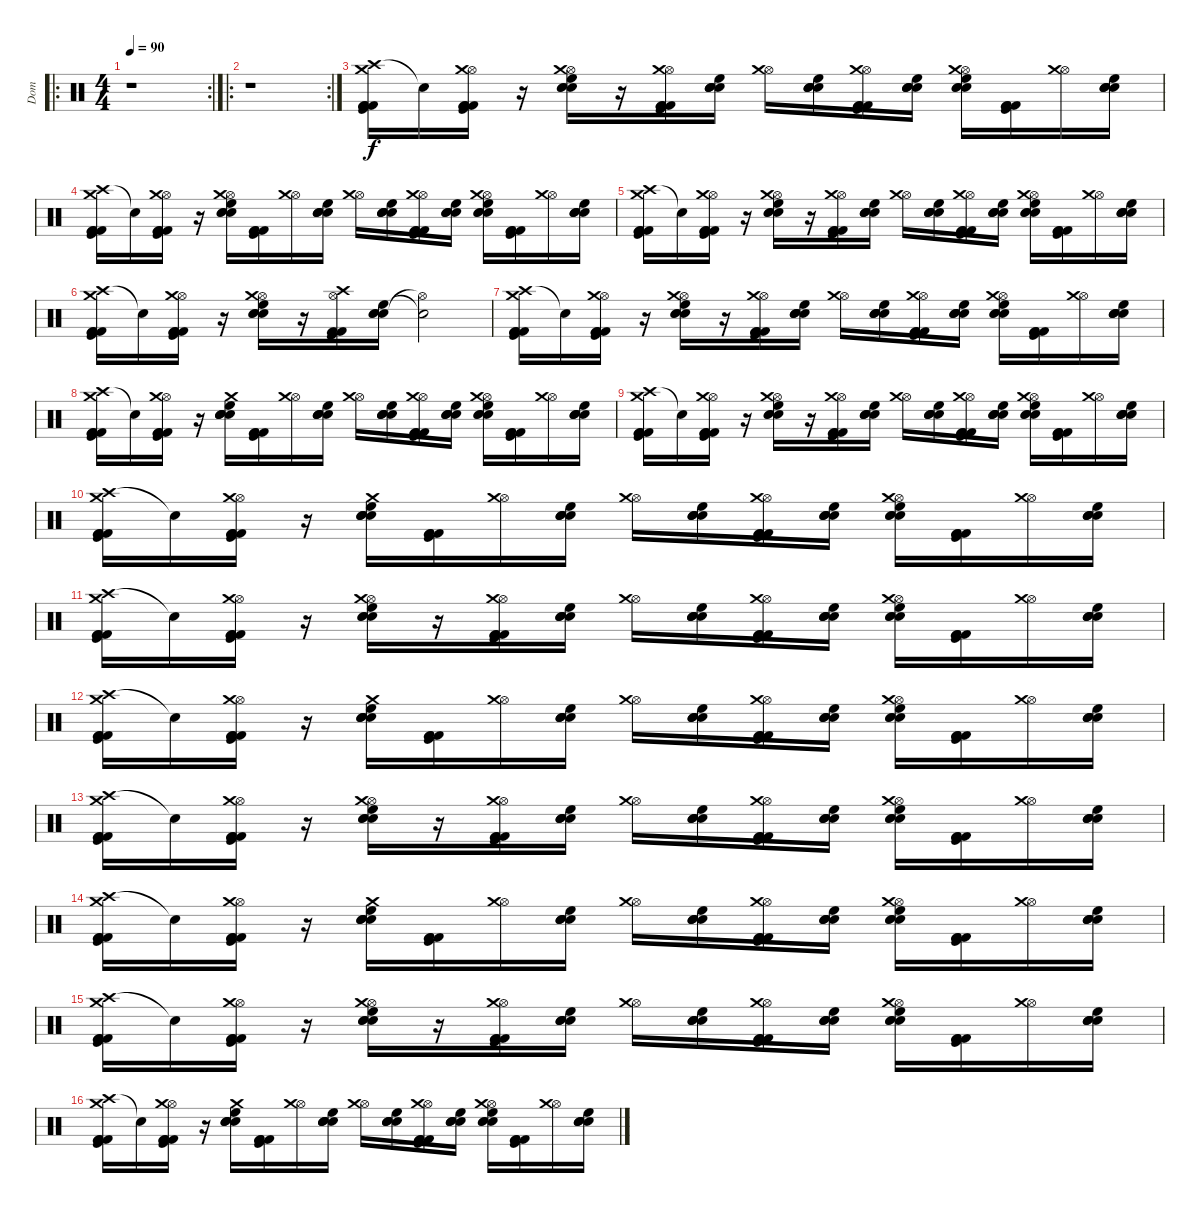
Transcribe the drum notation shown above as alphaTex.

\track ("Dom" "Dom") {instrument percussion}
\staff {score}
\articulation defaults
\ro
\rc 2
\ts (4 4)
\tempo 90
\clef neutral
\ks c
r.1{dy f} |
\ro
\rc 2
r.1 |
("Crash high (hit)" "Crash medium (hit)" "Kick (hit) 2" "Kick (hit)" "Kick (hit) 2" "Kick (hit) 2").16 "Snare (hit)"{t}.16 ("Hi-Hat (open)" "Crash medium (hit)" "Kick (hit) 2" "Kick (hit)" "Kick (hit) 2" "Kick (hit) 2").16 r.16 ("Hi-Hat (open)" "Crash medium (hit)" "Electric Snare (hit)" "High Floor Tom (hit)" "Electric Snare (hit)" "Electric Snare (hit)").16 r.16 ("Hi-Hat (open)" "Crash medium (hit)" "Kick (hit) 2" "Kick (hit)" "Kick (hit) 2" "Kick (hit) 2").16 ("Electric Snare (hit)" "Electric Snare (hit)" "High Floor Tom (hit)" "Electric Snare (hit)" "Electric Snare (hit)").16 ("Hi-Hat (open)" "Crash medium (hit)").16 ("Electric Snare (hit)" "Electric Snare (hit)" "High Floor Tom (hit)" "Electric Snare (hit)" "Electric Snare (hit)").16 ("Hi-Hat (open)" "Crash medium (hit)" "Kick (hit) 2" "Kick (hit)" "Kick (hit) 2" "Kick (hit) 2").16 ("Electric Snare (hit)" "Electric Snare (hit)" "High Floor Tom (hit)" "Electric Snare (hit)" "Electric Snare (hit)").16 ("Hi-Hat (open)" "Crash medium (hit)" "Electric Snare (hit)" "High Floor Tom (hit)" "Electric Snare (hit)" "Electric Snare (hit)").16 ("Kick (hit) 2" "Kick (hit)" "Kick (hit) 2" "Kick (hit) 2").16 ("Hi-Hat (open)" "Crash medium (hit)").16 ("Electric Snare (hit)" "Electric Snare (hit)" "High Floor Tom (hit)" "Electric Snare (hit)" "Electric Snare (hit)").16 |
("Crash high (hit)" "Crash medium (hit)" "Kick (hit) 2" "Kick (hit)" "Kick (hit) 2" "Kick (hit) 2").16 "Snare (hit)"{t}.16 ("Hi-Hat (open)" "Crash medium (hit)" "Kick (hit) 2" "Kick (hit)" "Kick (hit) 2" "Kick (hit) 2").16 r.16 ("Hi-Hat (open)" "Crash medium (hit)" "Electric Snare (hit)" "High Floor Tom (hit)" "Electric Snare (hit)" "Electric Snare (hit)").16 ("Kick (hit) 2" "Kick (hit)" "Kick (hit) 2" "Kick (hit) 2").16 ("Hi-Hat (open)" "Crash medium (hit)").16 ("Electric Snare (hit)" "Electric Snare (hit)" "High Floor Tom (hit)" "Electric Snare (hit)" "Electric Snare (hit)").16 ("Hi-Hat (open)" "Crash medium (hit)").16 ("Electric Snare (hit)" "Electric Snare (hit)" "High Floor Tom (hit)" "Electric Snare (hit)" "Electric Snare (hit)").16 ("Hi-Hat (open)" "Crash medium (hit)" "Kick (hit) 2" "Kick (hit)" "Kick (hit) 2" "Kick (hit) 2").16 ("Electric Snare (hit)" "Electric Snare (hit)" "High Floor Tom (hit)" "Electric Snare (hit)" "Electric Snare (hit)").16 ("Hi-Hat (open)" "Crash medium (hit)" "Electric Snare (hit)" "High Floor Tom (hit)" "Electric Snare (hit)" "Electric Snare (hit)").16 ("Kick (hit) 2" "Kick (hit)" "Kick (hit) 2" "Kick (hit) 2").16 ("Hi-Hat (open)" "Crash medium (hit)").16 ("Electric Snare (hit)" "Electric Snare (hit)" "High Floor Tom (hit)" "Electric Snare (hit)" "Electric Snare (hit)").16 |
("Crash high (hit)" "Crash medium (hit)" "Kick (hit) 2" "Kick (hit)" "Kick (hit) 2" "Kick (hit) 2").16 "Snare (hit)"{t}.16 ("Hi-Hat (open)" "Crash medium (hit)" "Kick (hit) 2" "Kick (hit)" "Kick (hit) 2" "Kick (hit) 2").16 r.16 ("Hi-Hat (open)" "Crash medium (hit)" "Electric Snare (hit)" "High Floor Tom (hit)" "Electric Snare (hit)" "Electric Snare (hit)").16 r.16 ("Hi-Hat (open)" "Crash medium (hit)" "Kick (hit) 2" "Kick (hit)" "Kick (hit) 2" "Kick (hit) 2").16 ("Electric Snare (hit)" "Electric Snare (hit)" "High Floor Tom (hit)" "Electric Snare (hit)" "Electric Snare (hit)").16 ("Hi-Hat (open)" "Crash medium (hit)").16 ("Electric Snare (hit)" "Electric Snare (hit)" "High Floor Tom (hit)" "Electric Snare (hit)" "Electric Snare (hit)").16 ("Hi-Hat (open)" "Crash medium (hit)" "Kick (hit) 2" "Kick (hit)" "Kick (hit) 2" "Kick (hit) 2").16 ("Electric Snare (hit)" "Electric Snare (hit)" "High Floor Tom (hit)" "Electric Snare (hit)" "Electric Snare (hit)").16 ("Hi-Hat (open)" "Crash medium (hit)" "Electric Snare (hit)" "High Floor Tom (hit)" "Electric Snare (hit)" "Electric Snare (hit)").16 ("Kick (hit) 2" "Kick (hit)" "Kick (hit) 2" "Kick (hit) 2").16 ("Hi-Hat (open)" "Crash medium (hit)").16 ("Electric Snare (hit)" "Electric Snare (hit)" "High Floor Tom (hit)" "Electric Snare (hit)" "Electric Snare (hit)").16 |
("Crash high (hit)" "Crash medium (hit)" "Kick (hit) 2" "Kick (hit)" "Kick (hit) 2" "Kick (hit) 2").16 "Snare (hit)"{t}.16 ("Hi-Hat (open)" "Crash medium (hit)" "Kick (hit) 2" "Kick (hit)" "Kick (hit) 2" "Kick (hit) 2").16 r.16 ("Hi-Hat (open)" "Crash medium (hit)" "Electric Snare (hit)" "High Floor Tom (hit)" "Electric Snare (hit)" "Electric Snare (hit)").16 r.16 ("Hi-Hat (open)" "Crash high (hit)" "Kick (hit)" "Kick (hit) 2" "Kick (hit) 2").16 ("Electric Snare (hit)" "High Floor Tom (hit)" "Electric Snare (hit)" "Electric Snare (hit)").16 ("Hi-Hat (open)"{t} "Snare (hit)"{t}).2 |
("Crash high (hit)" "Crash medium (hit)" "Kick (hit) 2" "Kick (hit)" "Kick (hit) 2" "Kick (hit) 2").16 "Snare (hit)"{t}.16 ("Hi-Hat (open)" "Crash medium (hit)" "Kick (hit) 2" "Kick (hit)" "Kick (hit) 2" "Kick (hit) 2").16 r.16 ("Hi-Hat (open)" "Crash medium (hit)" "Electric Snare (hit)" "High Floor Tom (hit)" "Electric Snare (hit)" "Electric Snare (hit)").16 r.16 ("Hi-Hat (open)" "Crash medium (hit)" "Kick (hit) 2" "Kick (hit)" "Kick (hit) 2" "Kick (hit) 2").16 ("Electric Snare (hit)" "Electric Snare (hit)" "High Floor Tom (hit)" "Electric Snare (hit)" "Electric Snare (hit)").16 ("Hi-Hat (open)" "Crash medium (hit)").16 ("Electric Snare (hit)" "Electric Snare (hit)" "High Floor Tom (hit)" "Electric Snare (hit)" "Electric Snare (hit)").16 ("Hi-Hat (open)" "Crash medium (hit)" "Kick (hit) 2" "Kick (hit)" "Kick (hit) 2" "Kick (hit) 2").16 ("Electric Snare (hit)" "Electric Snare (hit)" "High Floor Tom (hit)" "Electric Snare (hit)" "Electric Snare (hit)").16 ("Hi-Hat (open)" "Crash medium (hit)" "Electric Snare (hit)" "High Floor Tom (hit)" "Electric Snare (hit)" "Electric Snare (hit)").16 ("Kick (hit) 2" "Kick (hit)" "Kick (hit) 2" "Kick (hit) 2").16 ("Hi-Hat (open)" "Crash medium (hit)").16 ("Electric Snare (hit)" "Electric Snare (hit)" "High Floor Tom (hit)" "Electric Snare (hit)" "Electric Snare (hit)").16 |
("Crash high (hit)" "Crash medium (hit)" "Kick (hit) 2" "Kick (hit)" "Kick (hit) 2" "Kick (hit) 2").16 "Snare (hit)"{t}.16 ("Hi-Hat (open)" "Crash medium (hit)" "Kick (hit) 2" "Kick (hit)" "Kick (hit) 2" "Kick (hit) 2").16 r.16 ("Electric Snare (hit)" "Crash medium (hit)" "Electric Snare (hit)" "High Floor Tom (hit)" "Electric Snare (hit)" "Electric Snare (hit)").16 ("Kick (hit) 2" "Kick (hit)" "Kick (hit) 2" "Kick (hit) 2").16 ("Hi-Hat (open)" "Crash medium (hit)").16 ("Electric Snare (hit)" "Electric Snare (hit)" "High Floor Tom (hit)" "Electric Snare (hit)" "Electric Snare (hit)").16 ("Hi-Hat (open)" "Crash medium (hit)").16 ("Electric Snare (hit)" "Electric Snare (hit)" "High Floor Tom (hit)" "Electric Snare (hit)" "Electric Snare (hit)").16 ("Hi-Hat (open)" "Crash medium (hit)" "Kick (hit) 2" "Kick (hit)" "Kick (hit) 2" "Kick (hit) 2").16 ("Electric Snare (hit)" "Electric Snare (hit)" "High Floor Tom (hit)" "Electric Snare (hit)" "Electric Snare (hit)").16 ("Hi-Hat (open)" "Crash medium (hit)" "Electric Snare (hit)" "High Floor Tom (hit)" "Electric Snare (hit)" "Electric Snare (hit)").16 ("Kick (hit) 2" "Kick (hit)" "Kick (hit) 2" "Kick (hit) 2").16 ("Hi-Hat (open)" "Crash medium (hit)").16 ("Electric Snare (hit)" "Electric Snare (hit)" "High Floor Tom (hit)" "Electric Snare (hit)" "Electric Snare (hit)").16 |
("Crash high (hit)" "Crash medium (hit)" "Kick (hit) 2" "Kick (hit)" "Kick (hit) 2" "Kick (hit) 2").16 "Snare (hit)"{t}.16 ("Hi-Hat (open)" "Crash medium (hit)" "Kick (hit) 2" "Kick (hit)" "Kick (hit) 2" "Kick (hit) 2").16 r.16 ("Hi-Hat (open)" "Crash medium (hit)" "Electric Snare (hit)" "High Floor Tom (hit)" "Electric Snare (hit)" "Electric Snare (hit)").16 r.16 ("Hi-Hat (open)" "Crash medium (hit)" "Kick (hit) 2" "Kick (hit)" "Kick (hit) 2" "Kick (hit) 2").16 ("Electric Snare (hit)" "Electric Snare (hit)" "High Floor Tom (hit)" "Electric Snare (hit)" "Electric Snare (hit)").16 ("Hi-Hat (open)" "Crash medium (hit)").16 ("Electric Snare (hit)" "Electric Snare (hit)" "High Floor Tom (hit)" "Electric Snare (hit)" "Electric Snare (hit)").16 ("Hi-Hat (open)" "Crash medium (hit)" "Kick (hit) 2" "Kick (hit)" "Kick (hit) 2" "Kick (hit) 2").16 ("Electric Snare (hit)" "Electric Snare (hit)" "High Floor Tom (hit)" "Electric Snare (hit)" "Electric Snare (hit)").16 ("Hi-Hat (open)" "Crash medium (hit)" "Electric Snare (hit)" "High Floor Tom (hit)" "Electric Snare (hit)" "Electric Snare (hit)").16 ("Kick (hit) 2" "Kick (hit)" "Kick (hit) 2" "Kick (hit) 2").16 ("Hi-Hat (open)" "Crash medium (hit)").16 ("Electric Snare (hit)" "Electric Snare (hit)" "High Floor Tom (hit)" "Electric Snare (hit)" "Electric Snare (hit)").16 |
("Crash high (hit)" "Crash medium (hit)" "Kick (hit) 2" "Kick (hit)" "Kick (hit) 2" "Kick (hit) 2").16 "Snare (hit)"{t}.16 ("Hi-Hat (open)" "Crash medium (hit)" "Kick (hit) 2" "Kick (hit)" "Kick (hit) 2" "Kick (hit) 2").16 r.16 ("Electric Snare (hit)" "Crash medium (hit)" "Electric Snare (hit)" "High Floor Tom (hit)" "Electric Snare (hit)" "Electric Snare (hit)").16 ("Kick (hit) 2" "Kick (hit)" "Kick (hit) 2" "Kick (hit) 2").16 ("Hi-Hat (open)" "Crash medium (hit)").16 ("Electric Snare (hit)" "Electric Snare (hit)" "High Floor Tom (hit)" "Electric Snare (hit)" "Electric Snare (hit)").16 ("Hi-Hat (open)" "Crash medium (hit)").16 ("Electric Snare (hit)" "Electric Snare (hit)" "High Floor Tom (hit)" "Electric Snare (hit)" "Electric Snare (hit)").16 ("Hi-Hat (open)" "Crash medium (hit)" "Kick (hit) 2" "Kick (hit)" "Kick (hit) 2" "Kick (hit) 2").16 ("Electric Snare (hit)" "Electric Snare (hit)" "High Floor Tom (hit)" "Electric Snare (hit)" "Electric Snare (hit)").16 ("Hi-Hat (open)" "Crash medium (hit)" "Electric Snare (hit)" "High Floor Tom (hit)" "Electric Snare (hit)" "Electric Snare (hit)").16 ("Kick (hit) 2" "Kick (hit)" "Kick (hit) 2" "Kick (hit) 2").16 ("Hi-Hat (open)" "Crash medium (hit)").16 ("Electric Snare (hit)" "Electric Snare (hit)" "High Floor Tom (hit)" "Electric Snare (hit)" "Electric Snare (hit)").16 |
("Crash high (hit)" "Crash medium (hit)" "Kick (hit) 2" "Kick (hit)" "Kick (hit) 2" "Kick (hit) 2").16 "Snare (hit)"{t}.16 ("Hi-Hat (open)" "Crash medium (hit)" "Kick (hit) 2" "Kick (hit)" "Kick (hit) 2" "Kick (hit) 2").16 r.16 ("Hi-Hat (open)" "Crash medium (hit)" "Electric Snare (hit)" "High Floor Tom (hit)" "Electric Snare (hit)" "Electric Snare (hit)").16 r.16 ("Hi-Hat (open)" "Crash medium (hit)" "Kick (hit) 2" "Kick (hit)" "Kick (hit) 2" "Kick (hit) 2").16 ("Electric Snare (hit)" "Electric Snare (hit)" "High Floor Tom (hit)" "Electric Snare (hit)" "Electric Snare (hit)").16 ("Hi-Hat (open)" "Crash medium (hit)").16 ("Electric Snare (hit)" "Electric Snare (hit)" "High Floor Tom (hit)" "Electric Snare (hit)" "Electric Snare (hit)").16 ("Hi-Hat (open)" "Crash medium (hit)" "Kick (hit) 2" "Kick (hit)" "Kick (hit) 2" "Kick (hit) 2").16 ("Electric Snare (hit)" "Electric Snare (hit)" "High Floor Tom (hit)" "Electric Snare (hit)" "Electric Snare (hit)").16 ("Hi-Hat (open)" "Crash medium (hit)" "Electric Snare (hit)" "High Floor Tom (hit)" "Electric Snare (hit)" "Electric Snare (hit)").16 ("Kick (hit) 2" "Kick (hit)" "Kick (hit) 2" "Kick (hit) 2").16 ("Hi-Hat (open)" "Crash medium (hit)").16 ("Electric Snare (hit)" "Electric Snare (hit)" "High Floor Tom (hit)" "Electric Snare (hit)" "Electric Snare (hit)").16 |
("Crash high (hit)" "Crash medium (hit)" "Kick (hit) 2" "Kick (hit)" "Kick (hit) 2" "Kick (hit) 2").16 "Snare (hit)"{t}.16 ("Hi-Hat (open)" "Crash medium (hit)" "Kick (hit) 2" "Kick (hit)" "Kick (hit) 2" "Kick (hit) 2").16 r.16 ("Electric Snare (hit)" "Crash medium (hit)" "Electric Snare (hit)" "High Floor Tom (hit)" "Electric Snare (hit)" "Electric Snare (hit)").16 ("Kick (hit) 2" "Kick (hit)" "Kick (hit) 2" "Kick (hit) 2").16 ("Hi-Hat (open)" "Crash medium (hit)").16 ("Electric Snare (hit)" "Electric Snare (hit)" "High Floor Tom (hit)" "Electric Snare (hit)" "Electric Snare (hit)").16 ("Hi-Hat (open)" "Crash medium (hit)").16 ("Electric Snare (hit)" "Electric Snare (hit)" "High Floor Tom (hit)" "Electric Snare (hit)" "Electric Snare (hit)").16 ("Hi-Hat (open)" "Crash medium (hit)" "Kick (hit) 2" "Kick (hit)" "Kick (hit) 2" "Kick (hit) 2").16 ("Electric Snare (hit)" "Electric Snare (hit)" "High Floor Tom (hit)" "Electric Snare (hit)" "Electric Snare (hit)").16 ("Hi-Hat (open)" "Crash medium (hit)" "Electric Snare (hit)" "High Floor Tom (hit)" "Electric Snare (hit)" "Electric Snare (hit)").16 ("Kick (hit) 2" "Kick (hit)" "Kick (hit) 2" "Kick (hit) 2").16 ("Hi-Hat (open)" "Crash medium (hit)").16 ("Electric Snare (hit)" "Electric Snare (hit)" "High Floor Tom (hit)" "Electric Snare (hit)" "Electric Snare (hit)").16 |
("Crash high (hit)" "Crash medium (hit)" "Kick (hit) 2" "Kick (hit)" "Kick (hit) 2" "Kick (hit) 2").16 "Snare (hit)"{t}.16 ("Hi-Hat (open)" "Crash medium (hit)" "Kick (hit) 2" "Kick (hit)" "Kick (hit) 2" "Kick (hit) 2").16 r.16 ("Hi-Hat (open)" "Crash medium (hit)" "Electric Snare (hit)" "High Floor Tom (hit)" "Electric Snare (hit)" "Electric Snare (hit)").16 r.16 ("Hi-Hat (open)" "Crash medium (hit)" "Kick (hit) 2" "Kick (hit)" "Kick (hit) 2" "Kick (hit) 2").16 ("Electric Snare (hit)" "Electric Snare (hit)" "High Floor Tom (hit)" "Electric Snare (hit)" "Electric Snare (hit)").16 ("Hi-Hat (open)" "Crash medium (hit)").16 ("Electric Snare (hit)" "Electric Snare (hit)" "High Floor Tom (hit)" "Electric Snare (hit)" "Electric Snare (hit)").16 ("Hi-Hat (open)" "Crash medium (hit)" "Kick (hit) 2" "Kick (hit)" "Kick (hit) 2" "Kick (hit) 2").16 ("Electric Snare (hit)" "Electric Snare (hit)" "High Floor Tom (hit)" "Electric Snare (hit)" "Electric Snare (hit)").16 ("Hi-Hat (open)" "Crash medium (hit)" "Electric Snare (hit)" "High Floor Tom (hit)" "Electric Snare (hit)" "Electric Snare (hit)").16 ("Kick (hit) 2" "Kick (hit)" "Kick (hit) 2" "Kick (hit) 2").16 ("Hi-Hat (open)" "Crash medium (hit)").16 ("Electric Snare (hit)" "Electric Snare (hit)" "High Floor Tom (hit)" "Electric Snare (hit)" "Electric Snare (hit)").16 |
("Crash high (hit)" "Crash medium (hit)" "Kick (hit) 2" "Kick (hit)" "Kick (hit) 2" "Kick (hit) 2").16 "Snare (hit)"{t}.16 ("Hi-Hat (open)" "Crash medium (hit)" "Kick (hit) 2" "Kick (hit)" "Kick (hit) 2" "Kick (hit) 2").16 r.16 ("Electric Snare (hit)" "Crash medium (hit)" "Electric Snare (hit)" "High Floor Tom (hit)" "Electric Snare (hit)" "Electric Snare (hit)").16 ("Kick (hit) 2" "Kick (hit)" "Kick (hit) 2" "Kick (hit) 2").16 ("Hi-Hat (open)" "Crash medium (hit)").16 ("Electric Snare (hit)" "Electric Snare (hit)" "High Floor Tom (hit)" "Electric Snare (hit)" "Electric Snare (hit)").16 ("Hi-Hat (open)" "Crash medium (hit)").16 ("Electric Snare (hit)" "Electric Snare (hit)" "High Floor Tom (hit)" "Electric Snare (hit)" "Electric Snare (hit)").16 ("Hi-Hat (open)" "Crash medium (hit)" "Kick (hit) 2" "Kick (hit)" "Kick (hit) 2" "Kick (hit) 2").16 ("Electric Snare (hit)" "Electric Snare (hit)" "High Floor Tom (hit)" "Electric Snare (hit)" "Electric Snare (hit)").16 ("Hi-Hat (open)" "Crash medium (hit)" "Electric Snare (hit)" "High Floor Tom (hit)" "Electric Snare (hit)" "Electric Snare (hit)").16 ("Kick (hit) 2" "Kick (hit)" "Kick (hit) 2" "Kick (hit) 2").16 ("Hi-Hat (open)" "Crash medium (hit)").16 ("Electric Snare (hit)" "Electric Snare (hit)" "High Floor Tom (hit)" "Electric Snare (hit)" "Electric Snare (hit)").16 |
("Crash high (hit)" "Crash medium (hit)" "Kick (hit) 2" "Kick (hit)" "Kick (hit) 2" "Kick (hit) 2").16 "Snare (hit)"{t}.16 ("Hi-Hat (open)" "Crash medium (hit)" "Kick (hit) 2" "Kick (hit)" "Kick (hit) 2" "Kick (hit) 2").16 r.16 ("Hi-Hat (open)" "Crash medium (hit)" "Electric Snare (hit)" "High Floor Tom (hit)" "Electric Snare (hit)" "Electric Snare (hit)").16 r.16 ("Hi-Hat (open)" "Crash medium (hit)" "Kick (hit) 2" "Kick (hit)" "Kick (hit) 2" "Kick (hit) 2").16 ("Electric Snare (hit)" "Electric Snare (hit)" "High Floor Tom (hit)" "Electric Snare (hit)" "Electric Snare (hit)").16 ("Hi-Hat (open)" "Crash medium (hit)").16 ("Electric Snare (hit)" "Electric Snare (hit)" "High Floor Tom (hit)" "Electric Snare (hit)" "Electric Snare (hit)").16 ("Hi-Hat (open)" "Crash medium (hit)" "Kick (hit) 2" "Kick (hit)" "Kick (hit) 2" "Kick (hit) 2").16 ("Electric Snare (hit)" "Electric Snare (hit)" "High Floor Tom (hit)" "Electric Snare (hit)" "Electric Snare (hit)").16 ("Hi-Hat (open)" "Crash medium (hit)" "Electric Snare (hit)" "High Floor Tom (hit)" "Electric Snare (hit)" "Electric Snare (hit)").16 ("Kick (hit) 2" "Kick (hit)" "Kick (hit) 2" "Kick (hit) 2").16 ("Hi-Hat (open)" "Crash medium (hit)").16 ("Electric Snare (hit)" "Electric Snare (hit)" "High Floor Tom (hit)" "Electric Snare (hit)" "Electric Snare (hit)").16 |
("Crash high (hit)" "Crash medium (hit)" "Kick (hit) 2" "Kick (hit)" "Kick (hit) 2" "Kick (hit) 2").16 "Snare (hit)"{t}.16 ("Hi-Hat (open)" "Crash medium (hit)" "Kick (hit) 2" "Kick (hit)" "Kick (hit) 2" "Kick (hit) 2").16 r.16 ("Electric Snare (hit)" "Crash medium (hit)" "Electric Snare (hit)" "High Floor Tom (hit)" "Electric Snare (hit)" "Electric Snare (hit)").16 ("Kick (hit) 2" "Kick (hit)" "Kick (hit) 2" "Kick (hit) 2").16 ("Hi-Hat (open)" "Crash medium (hit)").16 ("Electric Snare (hit)" "Electric Snare (hit)" "High Floor Tom (hit)" "Electric Snare (hit)" "Electric Snare (hit)").16 ("Hi-Hat (open)" "Crash medium (hit)").16 ("Electric Snare (hit)" "Electric Snare (hit)" "High Floor Tom (hit)" "Electric Snare (hit)" "Electric Snare (hit)").16 ("Hi-Hat (open)" "Crash medium (hit)" "Kick (hit) 2" "Kick (hit)" "Kick (hit) 2" "Kick (hit) 2").16 ("Electric Snare (hit)" "Electric Snare (hit)" "High Floor Tom (hit)" "Electric Snare (hit)" "Electric Snare (hit)").16 ("Hi-Hat (open)" "Crash medium (hit)" "Electric Snare (hit)" "High Floor Tom (hit)" "Electric Snare (hit)" "Electric Snare (hit)").16 ("Kick (hit) 2" "Kick (hit)" "Kick (hit) 2" "Kick (hit) 2").16 ("Hi-Hat (open)" "Crash medium (hit)").16 ("Electric Snare (hit)" "Electric Snare (hit)" "High Floor Tom (hit)" "Electric Snare (hit)" "Electric Snare (hit)").16
